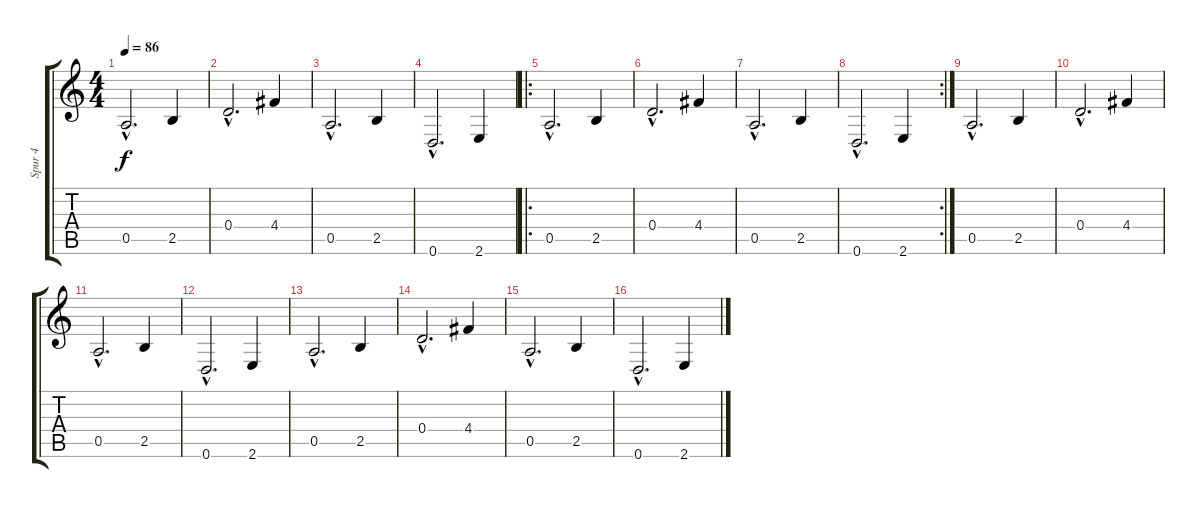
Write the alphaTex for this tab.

\track ("Spur 4" "Spur 4") {instrument electricguitarclean}
\staff {score tabs}
\tuning (E4 B3 G3 D3 A2 D2) {hide}
\ts (4 4)
\tempo 86
\clef g2
\ks c
0.5{hac}.2{d dy f} 2.5.4 |
0.4{hac}.2{d} 4.4.4 |
0.5{hac}.2{d} 2.5.4 |
0.6{hac}.2{d} 2.6.4 |
\ro
0.5{hac}.2{d} 2.5.4 |
0.4{hac}.2{d} 4.4.4 |
0.5{hac}.2{d} 2.5.4 |
\rc 2
0.6{hac}.2{d} 2.6.4 |
0.5{hac}.2{d} 2.5.4 |
0.4{hac}.2{d} 4.4.4 |
0.5{hac}.2{d} 2.5.4 |
0.6{hac}.2{d} 2.6.4 |
0.5{hac}.2{d} 2.5.4 |
0.4{hac}.2{d} 4.4.4 |
0.5{hac}.2{d} 2.5.4 |
0.6{hac}.2{d} 2.6.4
